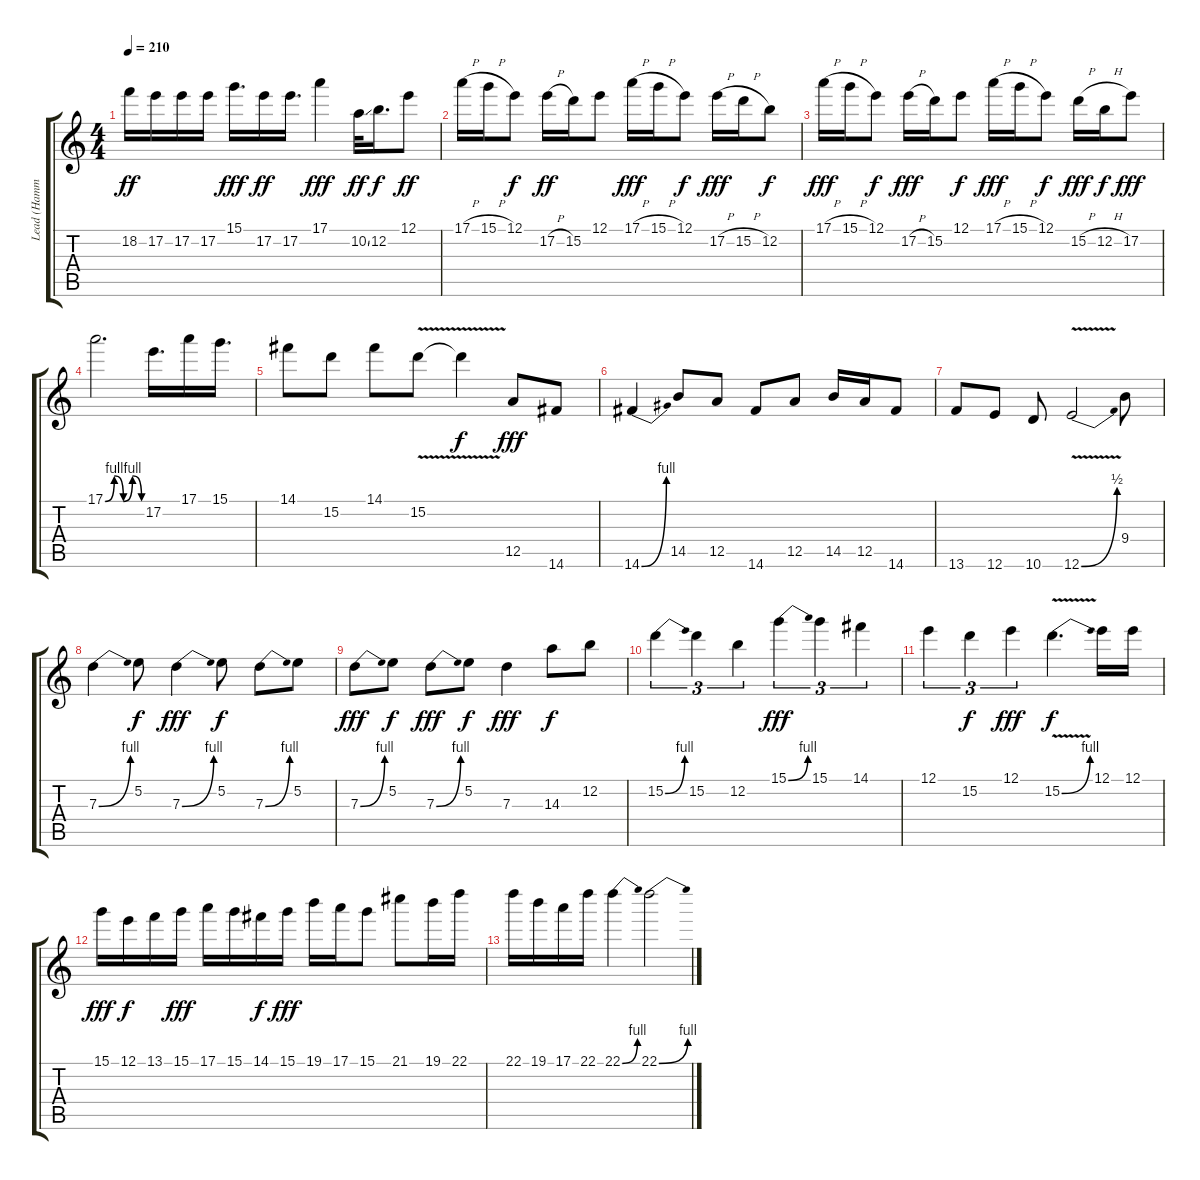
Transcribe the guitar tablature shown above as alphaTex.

\track ("Lead (Hammet)" "Lead (Hamm") {instrument distortionguitar}
\staff {score tabs}
\tuning (E4 B3 G3 D3 A2 E2) {hide}
\ts (4 4)
\tempo 210
\clef g2
\ks c
18.2.16{dy ff} 17.2.16 17.2.16 17.2.16 15.1.16{d dy fff} 17.2.16{dy ff} 17.2.16{d} 17.1.4{dy fff} 10.2{ss}.32{dy ff} 12.2.16{d dy f} 12.1.8{dy ff} |
17.1{h}.16 15.1{h}.16 12.1.8{dy f} 17.2{h}.16{dy ff} 15.2.16 12.1.8 17.1{h}.16{dy fff} 15.1{h}.16 12.1.8{dy f} 17.2{h}.16{dy fff} 15.2{h}.16 12.2.8{dy f} |
17.1{h}.16{dy fff} 15.1{h}.16 12.1.8{dy f} 17.2{h}.16{dy fff} 15.2.16 12.1.8{dy f} 17.1{h}.16{dy fff} 15.1{h}.16 12.1.8{dy f} 15.2{h}.16{dy fff} 12.2{h}.16{dy f} 17.2.8{dy fff} |
17.1{be (custom 0 0 15 4 30 0 45 4 60 0)}.2{d} 17.2.16{d} 17.1.16 15.1.16{d} |
14.1.8 15.2.8 14.1.8 15.2{v}.8 15.2{t}.4{dy f} 12.5.8{dy fff} 14.6.8 |
14.6{be (bend 0 0 60 4)}.4 14.5.8 12.5.8 14.6.8 12.5.8 14.5.16 12.5.16 14.6.8 |
13.6.8 12.6.8 10.6.8 12.6{be (bend 0 0 60 2) v}.2 9.4.8 |
7.3{be (bend 0 0 60 4)}.4 5.2.8{dy f} 7.3{be (bend 0 0 60 4)}.4{dy fff} 5.2.8{dy f} 7.3{be (bend 0 0 60 4)}.8 5.2.8 |
7.3{be (bend 0 0 60 4)}.8{dy fff} 5.2.8{dy f} 7.3{be (bend 0 0 60 4)}.8{dy fff} 5.2.8{dy f} 7.3.4{dy fff} 14.3.8{dy f} 12.2.8 |
15.2{be (bend 0 0 60 4)}.4{tu (3 2)} 15.2.4{tu (3 2)} 12.2.4{tu (3 2)} 15.1{be (bend 0 0 60 4)}.4{tu (3 2) dy fff} 15.1.4{tu (3 2)} 14.1.4{tu (3 2)} |
12.1.4{tu (3 2)} 15.2.4{tu (3 2) dy f} 12.1.4{tu (3 2) dy fff} 15.2{be (bend 0 0 60 4) v}.4{d dy f} 12.1.16 12.1.16 |
15.1.16{dy fff} 12.1.16{dy f} 13.1.16 15.1.16{dy fff} 17.1.16 15.1.16 14.1.16{dy f} 15.1.16{dy fff} 19.1.16 17.1.16 15.1.8 21.1.8 19.1.16 22.1.16 |
22.1.16 19.1.16 17.1.16 22.1.16 22.1{be (bend 0 0 60 4)}.4 22.1{be (bend 0 0 60 4)}.2
